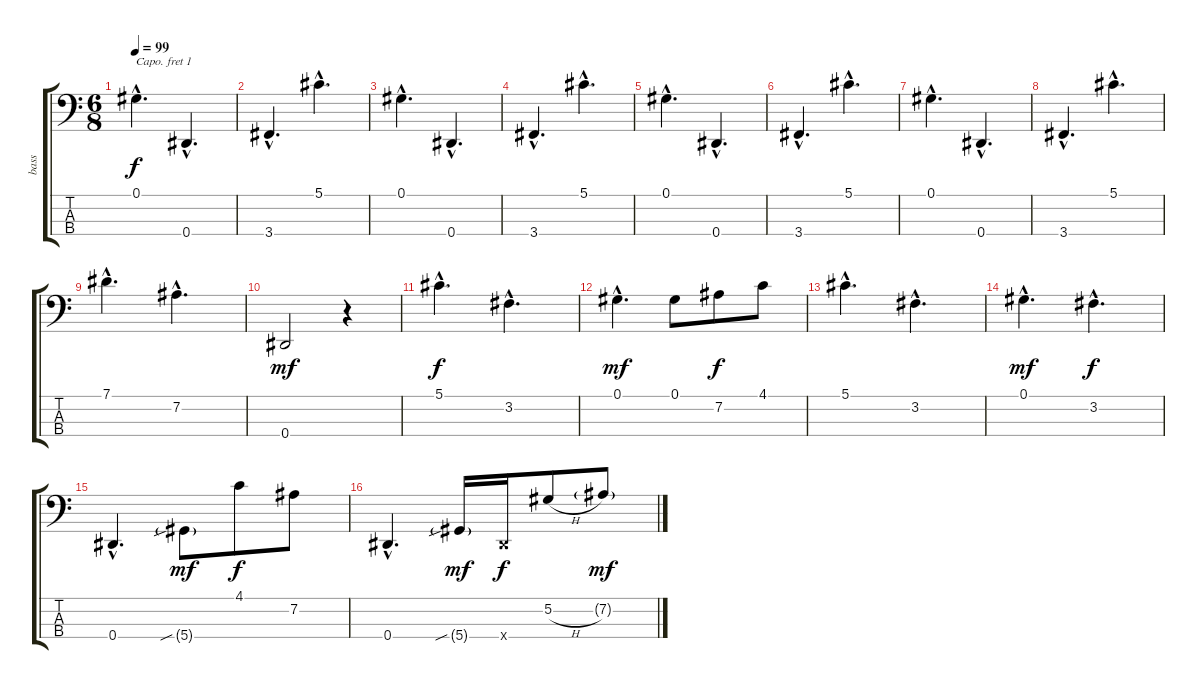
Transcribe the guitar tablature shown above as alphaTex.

\track ("bass" "bass") {instrument electricbasspick}
\staff {score tabs}
\capo 1
\tuning (G2 D2 A1 D1) {hide}
\ts (6 8)
\tempo 99
\clef f4
\ks c
0.1{hac}.4{d dy f} 0.4{hac}.4{d} |
3.4{hac}.4{d} 5.1{hac}.4{d} |
0.1{hac}.4{d} 0.4{hac}.4{d} |
3.4{hac}.4{d} 5.1{hac}.4{d} |
0.1{hac}.4{d} 0.4{hac}.4{d} |
3.4{hac}.4{d} 5.1{hac}.4{d} |
0.1{hac}.4{d} 0.4{hac}.4{d} |
3.4{hac}.4{d} 5.1{hac}.4{d} |
7.1{hac}.4{d} 7.2{hac}.4{d} |
0.4.2{dy mf} r.4 |
5.1{hac}.4{d dy f} 3.2{hac}.4{d} |
0.1{hac}.4{d dy mf} 0.1.8 7.2.8{dy f} 4.1.8 |
5.1{hac}.4{d} 3.2{hac}.4{d} |
0.1{hac}.4{d dy mf} 3.2{hac}.4{d dy f} |
0.4{hac}.4{d} 5.4{sib g}.8{dy mf} 4.1.8{dy f} 7.2.8 |
0.4{hac}.4{d} 5.4{sib g}.16{dy mf} 0.4{x}.16{dy f} 5.2{h}.8 7.2{g}.8{dy mf}
